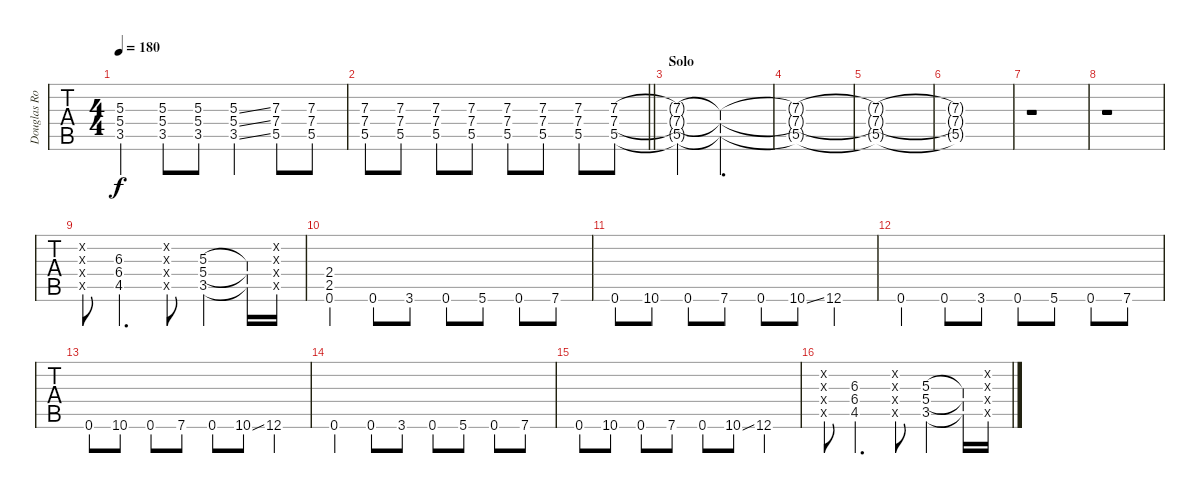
\track ("Douglas Robb (Lead Guitar)" "Douglas Ro") {instrument distortionguitar}
\staff {tabs}
\tuning (E4 B3 G3 D3 A2 E2) {hide}
\ts (4 4)
\tempo 180
\clef g2
\ks c
(5.3 5.4 3.5).4{dy f} (5.3 5.4 3.5).8 (5.3 5.4 3.5).8 (5.3{ss} 5.4{ss} 3.5{ss}).4 (7.3 7.4 5.5).8 (7.3 7.4 5.5).8 |
\barLineRight lightlight
(7.3 7.4 5.5).8 (7.3 7.4 5.5).8 (7.3 7.4 5.5).8 (7.3 7.4 5.5).8 (7.3 7.4 5.5).8 (7.3 7.4 5.5).8 (7.3 7.4 5.5).8 (7.3 7.4 5.5).8 |
\section ("" "Solo")
(7.3{t} 7.4{t} 5.5{t}).4{volume 12} (7.3{t} 7.4{t} 5.5{t}).2{d volume 0} |
(7.3{t} 7.4{t} 5.5{t}).1 |
(7.3{t} 7.4{t} 5.5{t}).1 |
(7.3{t} 7.4{t} 5.5{t}).1 |
r.1 |
r.1{volume 16} |
(0.2{x} 0.3{x} 0.4{x} 0.5{x}).8 (6.3 6.4 4.5).4{d} (0.2{x} 0.3{x} 0.4{x} 0.5{x}).8 (5.3 5.4 3.5).4 (5.3{t} 5.4{t} 3.5{t}).16 (0.2{x} 0.3{x} 0.4{x} 0.5{x}).16 |
(2.4 2.5 0.6).4 0.6.8 3.6.8 0.6.8 5.6.8 0.6.8 7.6.8 |
0.6.8 10.6.8 0.6.8 7.6.8 0.6.8 10.6{ss}.8 12.6.4 |
0.6.4 0.6.8 3.6.8 0.6.8 5.6.8 0.6.8 7.6.8 |
0.6.8 10.6.8 0.6.8 7.6.8 0.6.8 10.6{ss}.8 12.6.4 |
0.6.4 0.6.8 3.6.8 0.6.8 5.6.8 0.6.8 7.6.8 |
0.6.8 10.6.8 0.6.8 7.6.8 0.6.8 10.6{ss}.8 12.6.4 |
(0.2{x} 0.3{x} 0.4{x} 0.5{x}).8 (6.3 6.4 4.5).4{d} (0.2{x} 0.3{x} 0.4{x} 0.5{x}).8 (5.3 5.4 3.5).4 (5.3{t} 5.4{t} 3.5{t}).16 (0.2{x} 0.3{x} 0.4{x} 0.5{x}).16
